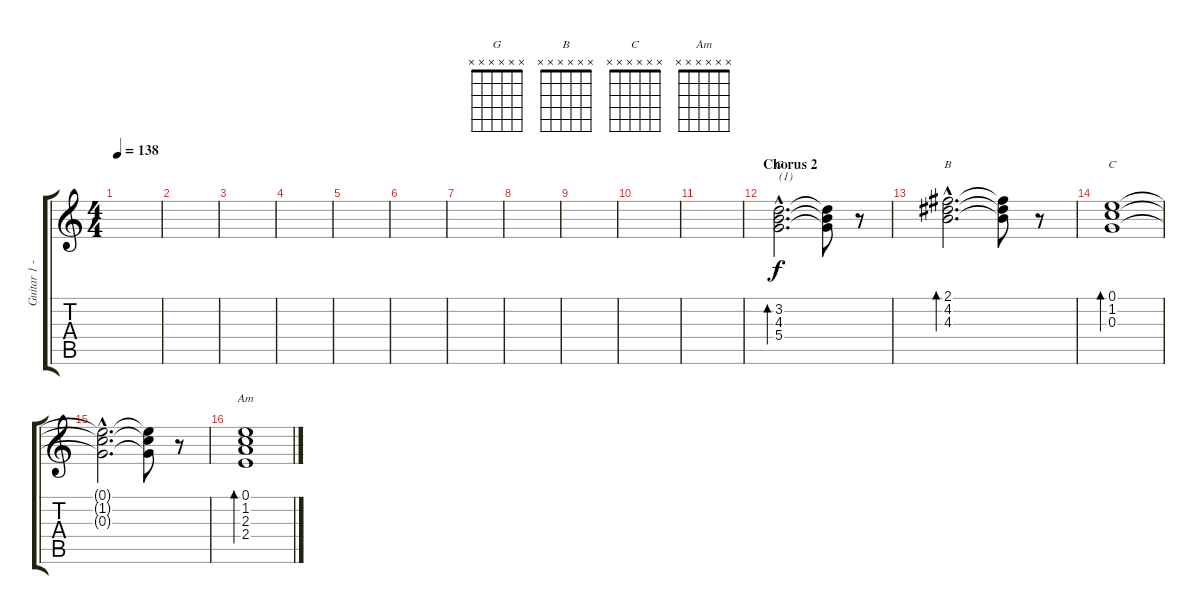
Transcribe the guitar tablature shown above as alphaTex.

\track ("Guitar 1 - clean" "Guitar 1 -") {instrument electricguitarclean}
\staff {score tabs}
\tuning (E4 B3 G3 D3 A2 E2) {hide}
\chord ("G" x x x x x x)
\chord ("B" x x x x x x)
\chord ("C" x x x x x x)
\chord ("Am" x x x x x x)
\ts (4 4)
\tempo 138
\clef g2
\ks c
|
|
|
|
|
|
|
|
|
|
|
\section ("" "Chorus 2")
(3.2{hac} 4.3{hac} 5.4{hac}).2{d bd 60 ch "G" txt "(1)"} (3.2{t} 4.3{t} 5.4{t}).8 r.8 |
(2.1{hac} 4.2{hac} 4.3{hac}).2{d bd 60 ch "B"} (2.1{t} 4.2{t} 4.3{t}).8 r.8 |
(0.1 1.2 0.3).1{bd 60 ch "C"} |
(0.1{hac t} 1.2{hac t} 0.3{hac t}).2{d} (0.1{t} 1.2{t} 0.3{t}).8 r.8 |
(0.1 1.2 2.3 2.4).1{bd 60 ch "Am"}
